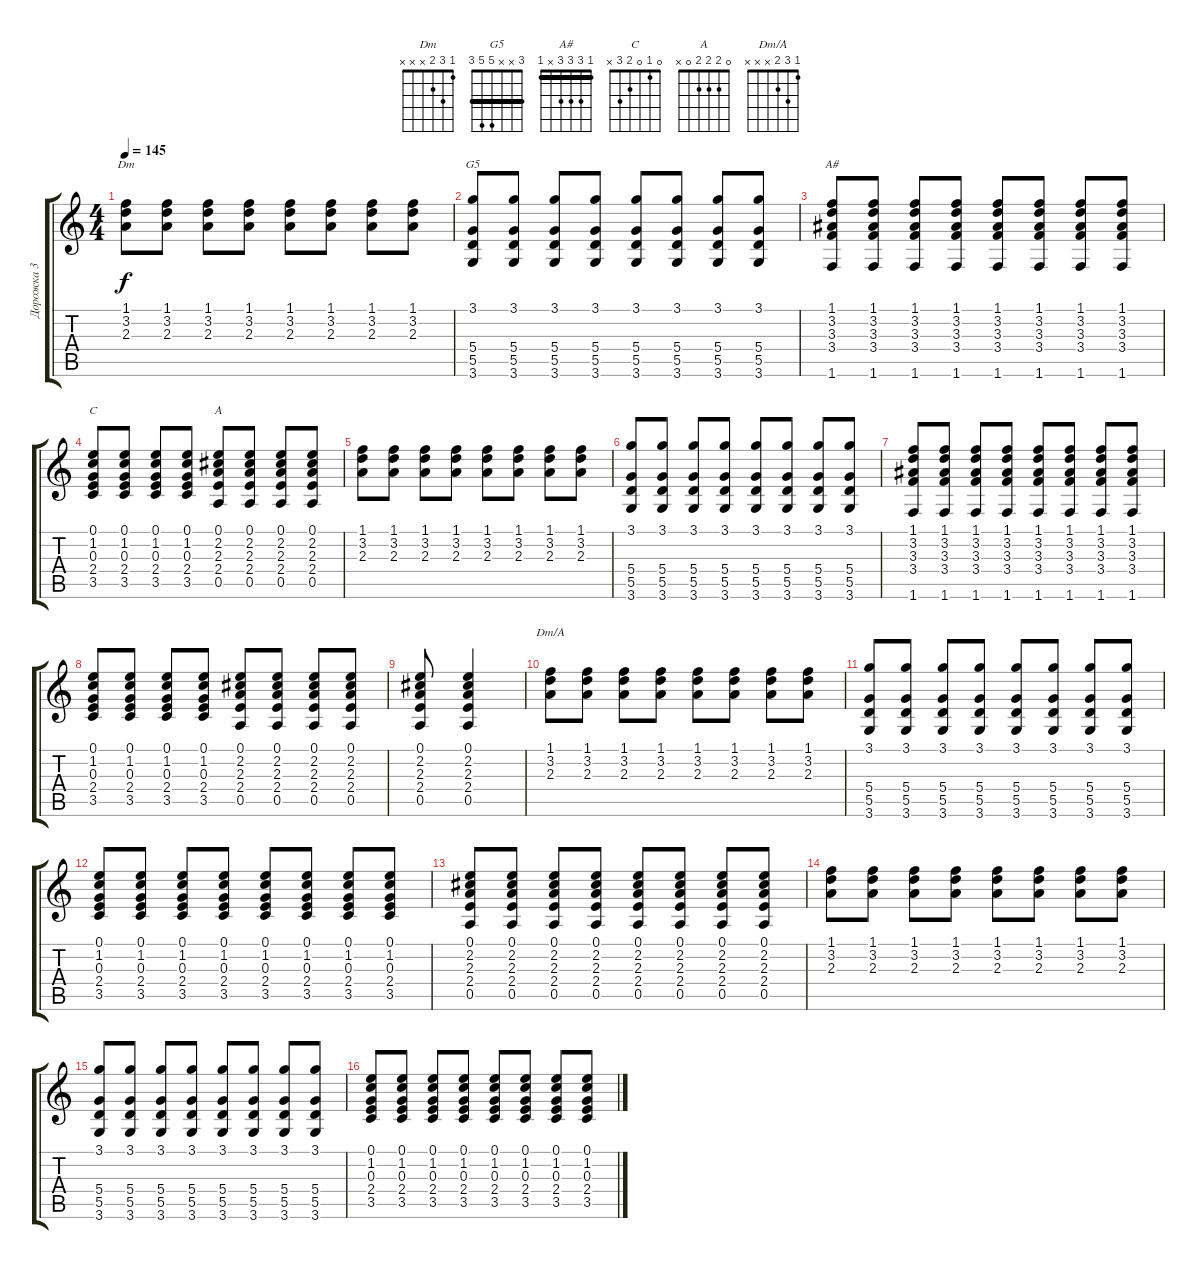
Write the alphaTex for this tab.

\track ("Дорожка 3" "Дорожка 3") {instrument overdrivenguitar}
\staff {score tabs}
\tuning (E4 B3 G3 D3 A2 E2) {hide}
\chord ("Dm" 1 3 2 x x x)
\chord ("G5" 3 x x 5 5 3) {barre 3}
\chord ("A#" 1 3 3 3 x 1) {barre 1}
\chord ("C" 0 1 0 2 3 x)
\chord ("A" 0 2 2 2 0 x)
\chord ("Dm/A" 1 3 2 x x x)
\ts (4 4)
\tempo 145
\clef g2
\ks c
(1.1 3.2 2.3).8{ch "Dm" dy f} (1.1 3.2 2.3).8 (1.1 3.2 2.3).8 (1.1 3.2 2.3).8 (1.1 3.2 2.3).8 (1.1 3.2 2.3).8 (1.1 3.2 2.3).8 (1.1 3.2 2.3).8 |
(3.1 5.4 5.5 3.6).8{ch "G5"} (3.1 5.4 5.5 3.6).8 (3.1 5.4 5.5 3.6).8 (3.1 5.4 5.5 3.6).8 (3.1 5.4 5.5 3.6).8 (3.1 5.4 5.5 3.6).8 (3.1 5.4 5.5 3.6).8 (3.1 5.4 5.5 3.6).8 |
(1.1 3.2 3.3 3.4 1.6).8{ch "A#"} (1.1 3.2 3.3 3.4 1.6).8 (1.1 3.2 3.3 3.4 1.6).8 (1.1 3.2 3.3 3.4 1.6).8 (1.1 3.2 3.3 3.4 1.6).8 (1.1 3.2 3.3 3.4 1.6).8 (1.1 3.2 3.3 3.4 1.6).8 (1.1 3.2 3.3 3.4 1.6).8 |
(0.1 1.2 0.3 2.4 3.5).8{ch "C"} (0.1 1.2 0.3 2.4 3.5).8 (0.1 1.2 0.3 2.4 3.5).8 (0.1 1.2 0.3 2.4 3.5).8 (0.1 2.2 2.3 2.4 0.5).8{ch "A"} (0.1 2.2 2.3 2.4 0.5).8 (0.1 2.2 2.3 2.4 0.5).8 (0.1 2.2 2.3 2.4 0.5).8 |
(1.1 3.2 2.3).8 (1.1 3.2 2.3).8 (1.1 3.2 2.3).8 (1.1 3.2 2.3).8 (1.1 3.2 2.3).8 (1.1 3.2 2.3).8 (1.1 3.2 2.3).8 (1.1 3.2 2.3).8 |
(3.1 5.4 5.5 3.6).8 (3.1 5.4 5.5 3.6).8 (3.1 5.4 5.5 3.6).8 (3.1 5.4 5.5 3.6).8 (3.1 5.4 5.5 3.6).8 (3.1 5.4 5.5 3.6).8 (3.1 5.4 5.5 3.6).8 (3.1 5.4 5.5 3.6).8 |
(1.1 3.2 3.3 3.4 1.6).8 (1.1 3.2 3.3 3.4 1.6).8 (1.1 3.2 3.3 3.4 1.6).8 (1.1 3.2 3.3 3.4 1.6).8 (1.1 3.2 3.3 3.4 1.6).8 (1.1 3.2 3.3 3.4 1.6).8 (1.1 3.2 3.3 3.4 1.6).8 (1.1 3.2 3.3 3.4 1.6).8 |
(0.1 1.2 0.3 2.4 3.5).8 (0.1 1.2 0.3 2.4 3.5).8 (0.1 1.2 0.3 2.4 3.5).8 (0.1 1.2 0.3 2.4 3.5).8 (0.1 2.2 2.3 2.4 0.5).8 (0.1 2.2 2.3 2.4 0.5).8 (0.1 2.2 2.3 2.4 0.5).8 (0.1 2.2 2.3 2.4 0.5).8 |
(0.1 2.2 2.3 2.4 0.5).8 (0.1 2.2 2.3 2.4 0.5).4 |
(1.1 3.2 2.3).8{ch "Dm/A"} (1.1 3.2 2.3).8 (1.1 3.2 2.3).8 (1.1 3.2 2.3).8 (1.1 3.2 2.3).8 (1.1 3.2 2.3).8 (1.1 3.2 2.3).8 (1.1 3.2 2.3).8 |
(3.1 5.4 5.5 3.6).8 (3.1 5.4 5.5 3.6).8 (3.1 5.4 5.5 3.6).8 (3.1 5.4 5.5 3.6).8 (3.1 5.4 5.5 3.6).8 (3.1 5.4 5.5 3.6).8 (3.1 5.4 5.5 3.6).8 (3.1 5.4 5.5 3.6).8 |
(0.1 1.2 0.3 2.4 3.5).8 (0.1 1.2 0.3 2.4 3.5).8 (0.1 1.2 0.3 2.4 3.5).8 (0.1 1.2 0.3 2.4 3.5).8 (0.1 1.2 0.3 2.4 3.5).8 (0.1 1.2 0.3 2.4 3.5).8 (0.1 1.2 0.3 2.4 3.5).8 (0.1 1.2 0.3 2.4 3.5).8 |
(0.1 2.2 2.3 2.4 0.5).8 (0.1 2.2 2.3 2.4 0.5).8 (0.1 2.2 2.3 2.4 0.5).8 (0.1 2.2 2.3 2.4 0.5).8 (0.1 2.2 2.3 2.4 0.5).8 (0.1 2.2 2.3 2.4 0.5).8 (0.1 2.2 2.3 2.4 0.5).8 (0.1 2.2 2.3 2.4 0.5).8 |
(1.1 3.2 2.3).8 (1.1 3.2 2.3).8 (1.1 3.2 2.3).8 (1.1 3.2 2.3).8 (1.1 3.2 2.3).8 (1.1 3.2 2.3).8 (1.1 3.2 2.3).8 (1.1 3.2 2.3).8 |
(3.1 5.4 5.5 3.6).8 (3.1 5.4 5.5 3.6).8 (3.1 5.4 5.5 3.6).8 (3.1 5.4 5.5 3.6).8 (3.1 5.4 5.5 3.6).8 (3.1 5.4 5.5 3.6).8 (3.1 5.4 5.5 3.6).8 (3.1 5.4 5.5 3.6).8 |
(0.1 1.2 0.3 2.4 3.5).8 (0.1 1.2 0.3 2.4 3.5).8 (0.1 1.2 0.3 2.4 3.5).8 (0.1 1.2 0.3 2.4 3.5).8 (0.1 1.2 0.3 2.4 3.5).8 (0.1 1.2 0.3 2.4 3.5).8 (0.1 1.2 0.3 2.4 3.5).8 (0.1 1.2 0.3 2.4 3.5).8
